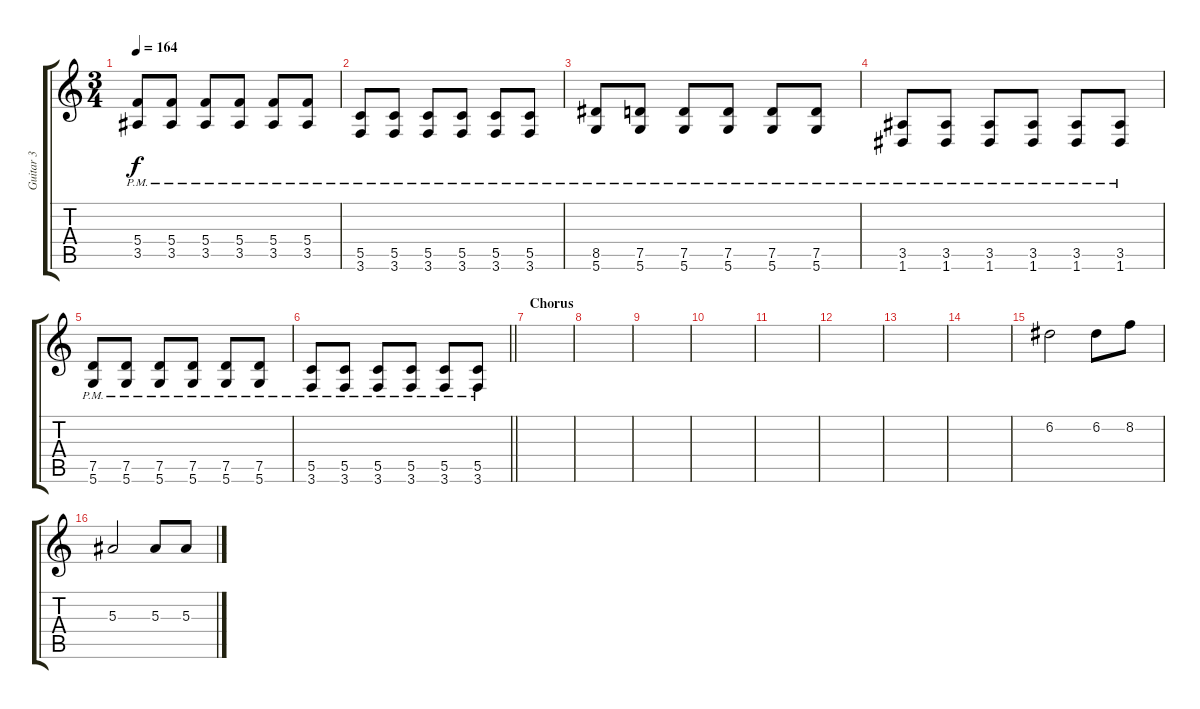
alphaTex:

\track ("Guitar 3" "Guitar 3") {instrument electricguitarjazz}
\staff {score tabs}
\tuning (D4 A3 F3 C3 G2 D2) {hide}
\ts (3 4)
\tempo 164
\clef g2
\ks c
(5.4 3.5{pm}).8{dy f} (5.4 3.5{pm}).8 (5.4 3.5{pm}).8 (5.4 3.5{pm}).8 (5.4 3.5{pm}).8 (5.4 3.5{pm}).8 |
(5.5{pm} 3.6{pm}).8 (5.5{pm} 3.6{pm}).8 (5.5{pm} 3.6{pm}).8 (5.5{pm} 3.6{pm}).8 (5.5{pm} 3.6{pm}).8 (5.5{pm} 3.6{pm}).8 |
(8.5{pm} 5.6{pm}).8 (7.5{pm} 5.6{pm}).8 (7.5{pm} 5.6{pm}).8 (7.5{pm} 5.6{pm}).8 (7.5{pm} 5.6{pm}).8 (7.5{pm} 5.6{pm}).8 |
(3.5{pm} 1.6{pm}).8 (3.5{pm} 1.6{pm}).8 (3.5{pm} 1.6{pm}).8 (3.5{pm} 1.6{pm}).8 (3.5{pm} 1.6{pm}).8 (3.5{pm} 1.6{pm}).8 |
(7.5{pm} 5.6{pm}).8 (7.5{pm} 5.6{pm}).8 (7.5{pm} 5.6{pm}).8 (7.5{pm} 5.6{pm}).8 (7.5{pm} 5.6{pm}).8 (7.5{pm} 5.6{pm}).8 |
\barLineRight lightlight
(5.5{pm} 3.6{pm}).8 (5.5{pm} 3.6{pm}).8 (5.5{pm} 3.6{pm}).8 (5.5{pm} 3.6{pm}).8 (5.5{pm} 3.6{pm}).8 (5.5{pm} 3.6{pm}).8 |
\section ("" "Chorus")
|
|
|
|
|
|
|
|
6.2.2{volume 16} 6.2.8 8.2.8 |
5.3.2 5.3.8 5.3.8
